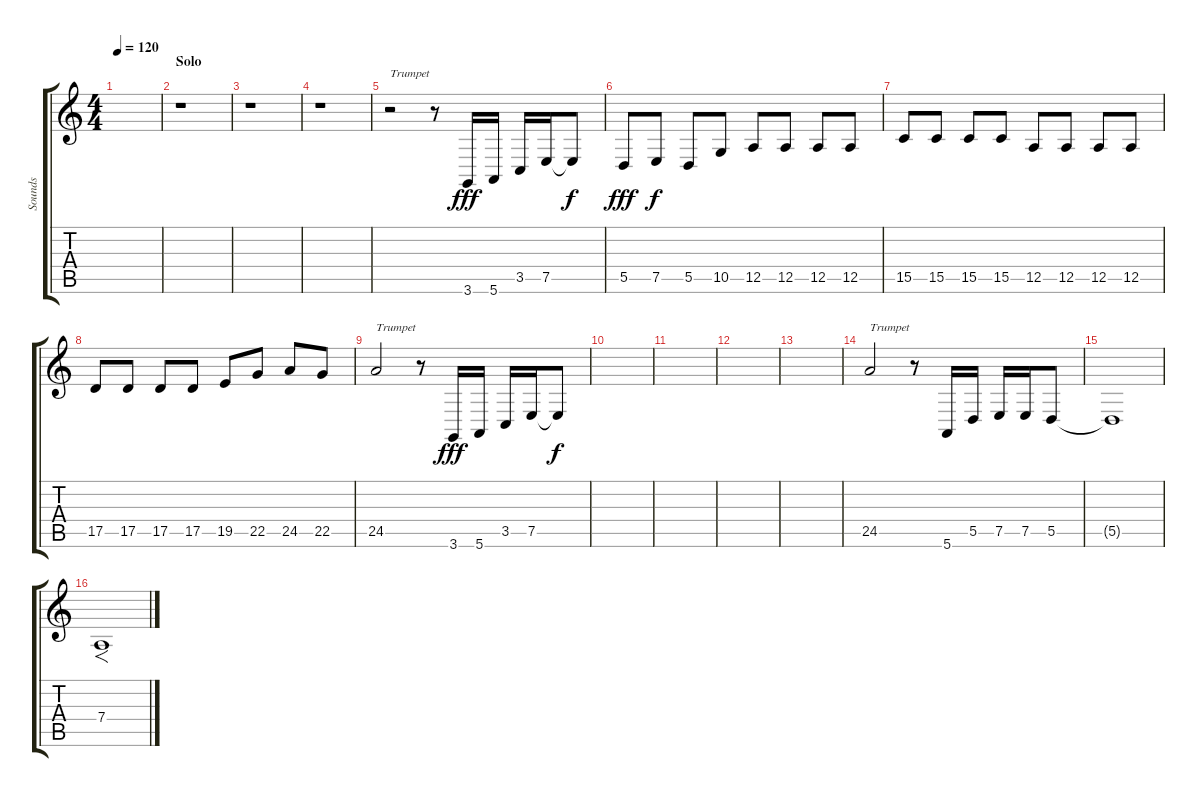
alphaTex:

\track ("Sounds" "Sounds") {instrument marimba}
\staff {score tabs}
\tuning (E4 B3 G3 D3 A2 E2) {hide}
\ts (4 4)
\tempo 120
\clef g2
\ks c
|
\section ("" "Solo")
r.1 |
r.1 |
r.1 |
r.2{txt "Trumpet" volume 16 balance 8 instrument trumpet} r.8 3.6.16{dy fff} 5.6.16 3.5.16 7.5.16 7.5{t}.8{dy f} |
5.5.8{dy fff} 7.5.8{dy f} 5.5.8 10.5.8 12.5.8 12.5.8 12.5.8 12.5.8 |
15.5.8 15.5.8 15.5.8 15.5.8 12.5.8 12.5.8 12.5.8 12.5.8 |
17.5.8 17.5.8 17.5.8 17.5.8 19.5.8 22.5.8 24.5.8 22.5.8 |
24.5.2{txt "Trumpet"} r.8 3.6.16{dy fff} 5.6.16 3.5.16 7.5.16 7.5{t}.8{dy f} |
|
|
|
|
24.5.2{txt "Trumpet"} r.8 5.6.16 5.5.16 7.5.16 7.5.16 5.5.8 |
5.5{t}.1 |
7.4.1{f}
